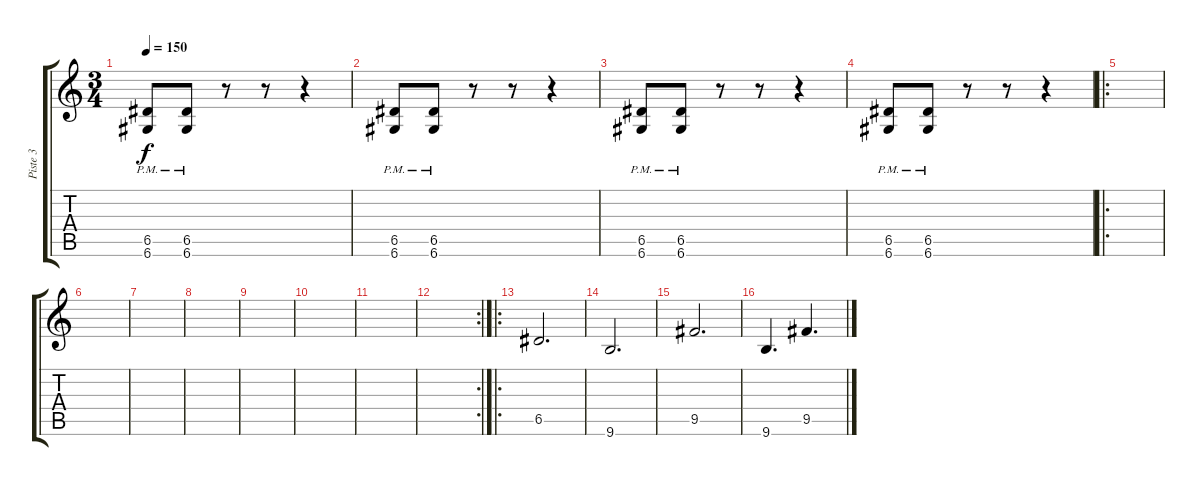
\track ("Piste 3" "Piste 3") {instrument overdrivenguitar}
\staff {score tabs}
\tuning (E4 B3 G3 D3 A2 D2) {hide}
\ts (3 4)
\tempo 150
\clef g2
\ks c
(6.5{pm} 6.6{pm}).8{dy f} (6.5{pm} 6.6{pm}).8 r.8 r.8 r.4 |
(6.5{pm} 6.6{pm}).8 (6.5{pm} 6.6{pm}).8 r.8 r.8 r.4 |
(6.5{pm} 6.6{pm}).8 (6.5{pm} 6.6{pm}).8 r.8 r.8 r.4 |
(6.5{pm} 6.6{pm}).8 (6.5{pm} 6.6{pm}).8 r.8 r.8 r.4 |
\ro
|
|
|
|
|
|
|
\rc 2
|
\ro
6.5.2{d} |
9.6.2{d} |
9.5.2{d} |
9.6.4{d} 9.5.4{d}
